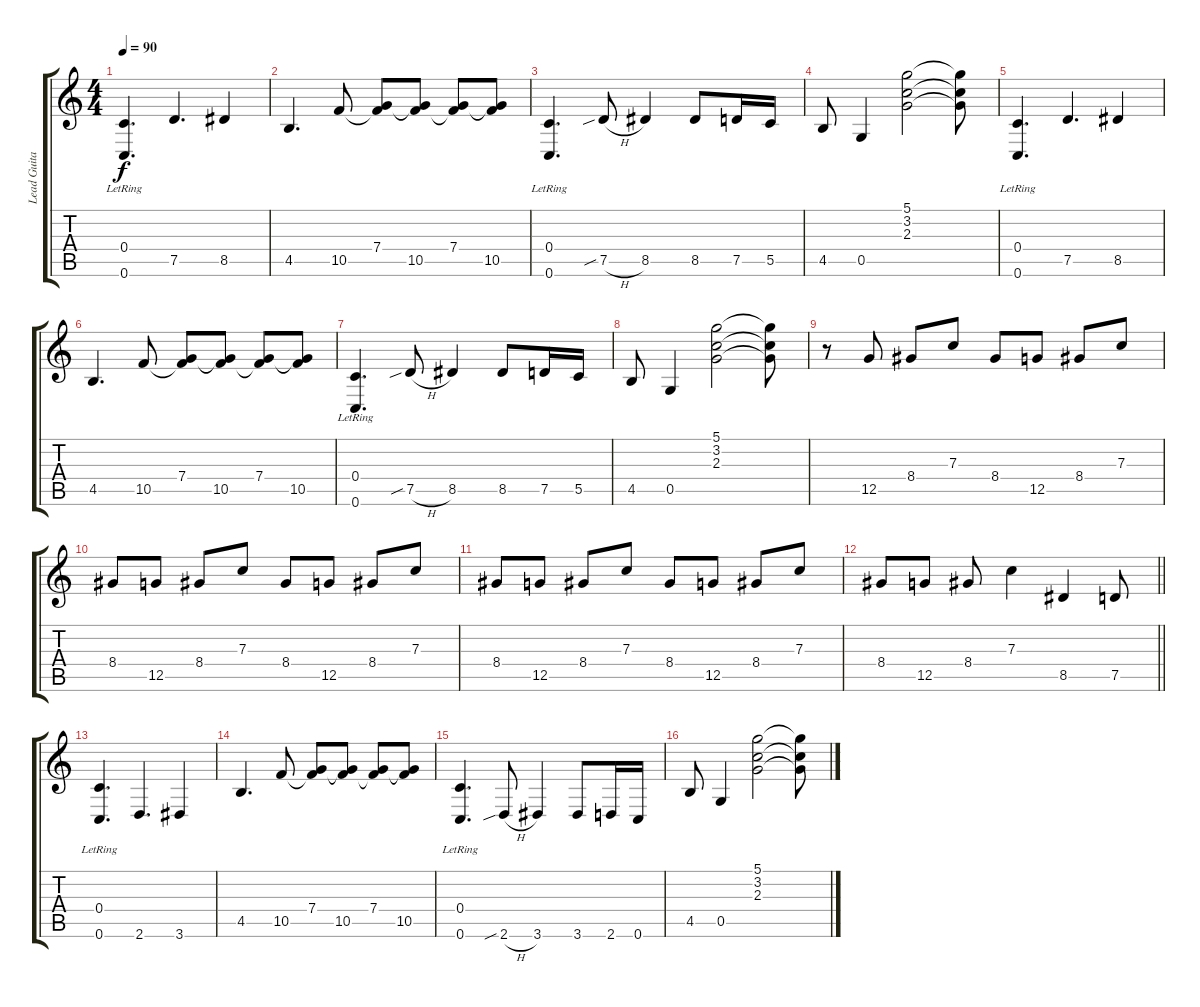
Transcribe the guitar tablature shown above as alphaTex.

\track ("Lead Guitar 1" "Lead Guita") {instrument overdrivenguitar}
\staff {score tabs}
\tuning (D4 A3 F3 C3 G2 C2) {hide}
\ts (4 4)
\section ("" "")
\tempo 90
\clef g2
\ks c
(0.4{lr} 0.6{lr}).4{d dy f} 7.5.4{d} 8.5.4 |
4.5.4{d} 10.5.8 (7.4 10.5{t}).8 (7.4{t} 10.5).8 (7.4 10.5{t}).8 (7.4{t} 10.5).8 |
(0.4{lr} 0.6{lr}).4{d} 7.5{sib h}.8 8.5.4 8.5.8 7.5.16 5.5.16 |
4.5.8 0.5.4 (5.1 3.2 2.3).2 (5.1{t} 3.2{t} 2.3{t}).8 |
(0.4{lr} 0.6{lr}).4{d} 7.5.4{d} 8.5.4 |
4.5.4{d} 10.5.8 (7.4 10.5{t}).8 (7.4{t} 10.5).8 (7.4 10.5{t}).8 (7.4{t} 10.5).8 |
(0.4{lr} 0.6{lr}).4{d} 7.5{sib h}.8 8.5.4 8.5.8 7.5.16 5.5.16 |
4.5.8 0.5.4 (5.1 3.2 2.3).2 (5.1{t} 3.2{t} 2.3{t}).8 |
r.8 12.5.8 8.4.8 7.3.8 8.4.8 12.5.8 8.4.8 7.3.8 |
8.4.8 12.5.8 8.4.8 7.3.8 8.4.8 12.5.8 8.4.8 7.3.8 |
8.4.8 12.5.8 8.4.8 7.3.8 8.4.8 12.5.8 8.4.8 7.3.8 |
\barLineRight lightlight
8.4.8 12.5.8 8.4.8 7.3.4 8.5.4 7.5.8 |
\section ("" "")
(0.4{lr} 0.6{lr}).4{d} 2.6.4{d} 3.6.4 |
4.5.4{d} 10.5.8 (7.4 10.5{t}).8 (7.4{t} 10.5).8 (7.4 10.5{t}).8 (7.4{t} 10.5).8 |
(0.4{lr} 0.6{lr}).4{d} 2.6{sib h}.8 3.6.4 3.6.8 2.6.16 0.6.16 |
4.5.8 0.5.4 (5.1 3.2 2.3).2 (5.1{t} 3.2{t} 2.3{t}).8
